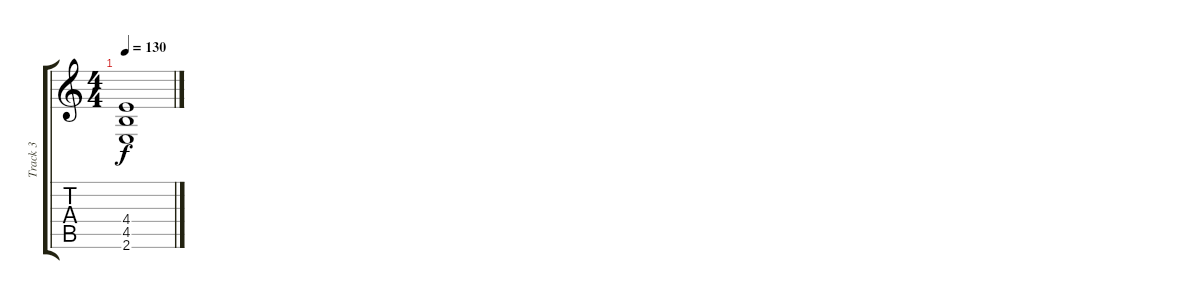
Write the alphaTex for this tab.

\track ("Track 3" "Track 3") {instrument overdrivenguitar}
\staff {score tabs}
\tuning (D4 A3 F3 C3 G2 D2) {hide}
\ts (4 4)
\tempo 130
\clef g2
\ks c
(4.4 4.5 2.6).1{dy f}
